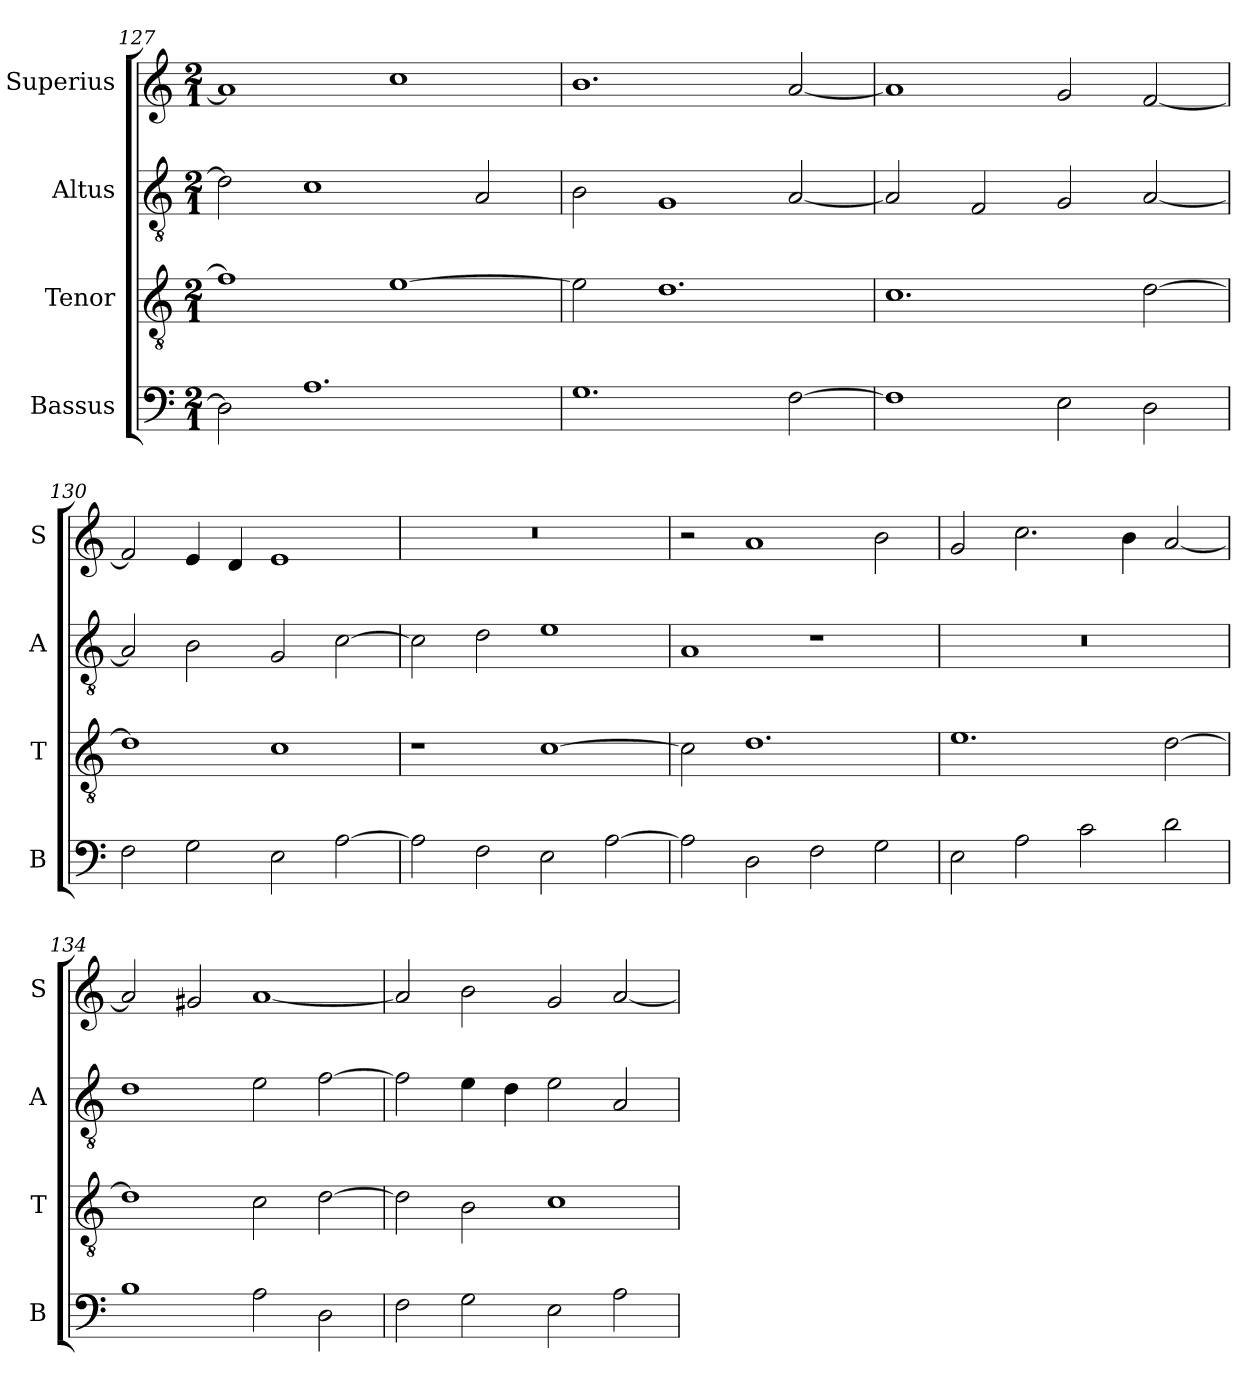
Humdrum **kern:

**kern	**kern	**kern	**kern
*part4	*part3	*part2	*part1
*staff4	*staff3	*staff2	*staff1
*I"Bassus	*I"Tenor	*I"Altus	*I"Superius
*I'B	*I'T	*I'A	*I'S
*clefF4	*clefGv2	*clefGv2	*clefG2
*k[]	*k[]	*k[]	*k[]
*M2/1	*M2/1	*M2/1	*M2/1
=127	=127	=127	=127
2D\]	1f]	2d\]	1a]
1.A	.	1c	.
.	[1e	.	1cc
.	.	2A/	.
=128	=128	=128	=128
1.G	2e\]	2B\	1.b
.	1.d	1G	.
[2F\	.	[2A/	[2a/
=129	=129	=129	=129
1F]	1.c	2A/]	1a]
.	.	2F/	.
2E\	.	2G/	2g/
2D\	[2d\	[2A/	[2f/
=130	=130	=130	=130
2F\	1d]	2A/]	2f/]
2G\	.	2B\	4e/
.	.	.	4d/
2E\	1c	2G/	1e
[2A\	.	[2c\	.
=131	=131	=131	=131
2A\]	1r	2c\]	0r
2F\	.	2d\	.
2E\	[1c	1e	.
[2A\	.	.	.
=132	=132	=132	=132
2A\]	2c\]	1A	2r
2D\	1.d	.	1a
2F\	.	1r	.
2G\	.	.	2b\
=133	=133	=133	=133
2E\	1.e	0r	2g/
2A\	.	.	2.cc\
2c\	.	.	.
.	.	.	4b\
2d\	[2d\	.	[2a/
=134	=134	=134	=134
1B	1d]	1d	2a/]
.	.	.	2g#X/
2A\	2c\	2e\	[1a
2D\	[2d\	[2f\	.
=135	=135	=135	=135
2F\	2d\]	2f\]	2a/]
2G\	2B\	4e\	2b\
.	.	4d\	.
2E\	1c	2e\	2g/
2A\	.	2A/	[2a/
=	=	=	=
*-	*-	*-	*-
